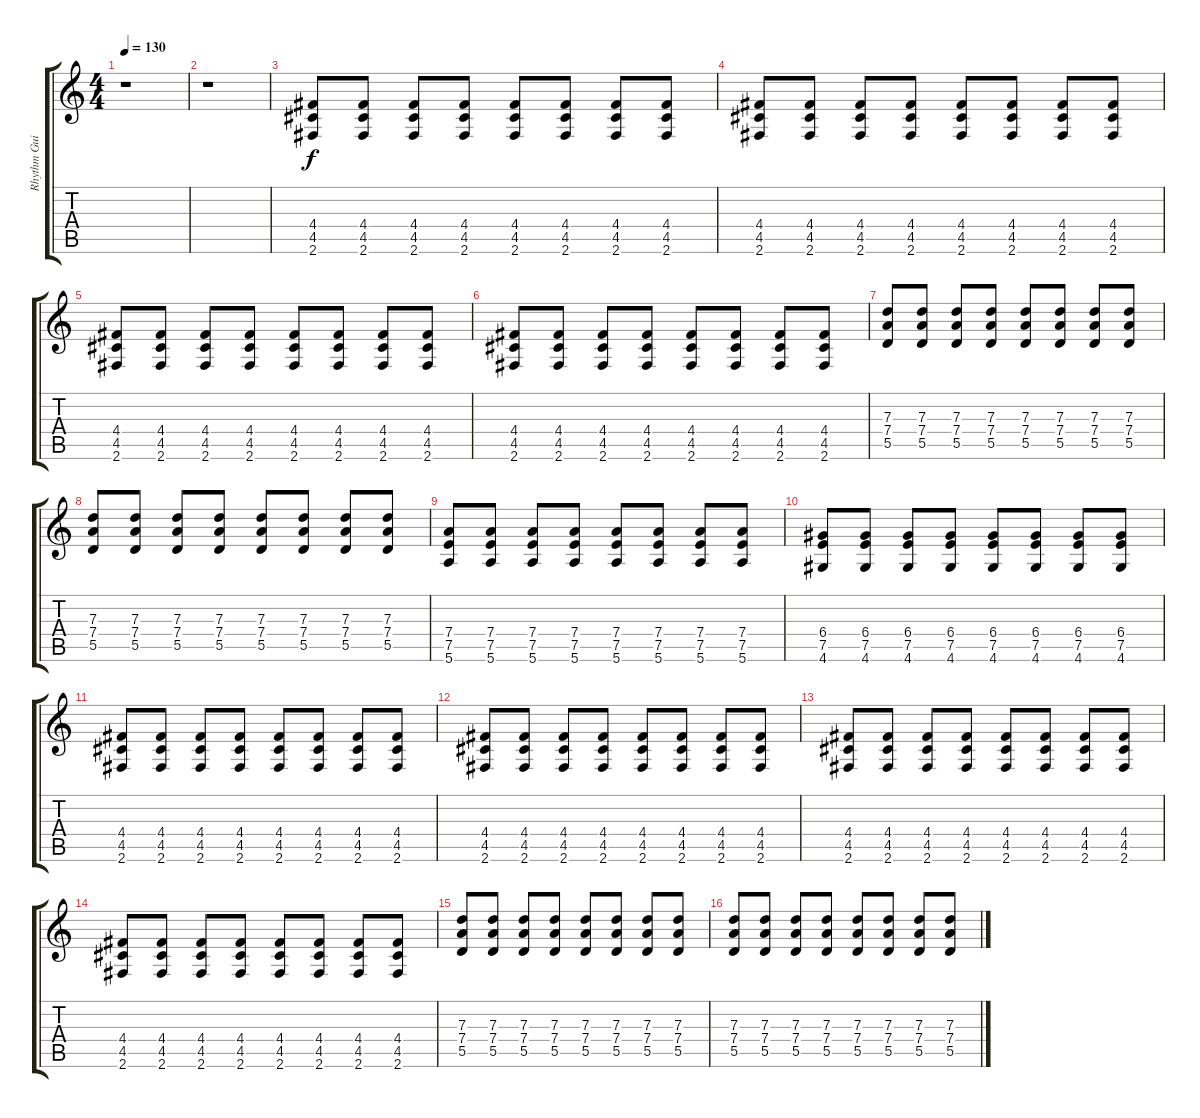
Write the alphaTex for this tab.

\track ("Rhythm Guitar " "Rhythm Gui") {instrument overdrivenguitar}
\staff {score tabs}
\tuning (E4 B3 G3 D3 A2 E2) {hide}
\ts (4 4)
\tempo 130
\clef g2
\ks c
r.1{dy f} |
r.1 |
\section ("" "")
(4.4 4.5 2.6).8{volume 10 instrument overdrivenguitar} (4.4 4.5 2.6).8 (4.4 4.5 2.6).8 (4.4 4.5 2.6).8 (4.4 4.5 2.6).8 (4.4 4.5 2.6).8 (4.4 4.5 2.6).8 (4.4 4.5 2.6).8 |
(4.4 4.5 2.6).8 (4.4 4.5 2.6).8 (4.4 4.5 2.6).8 (4.4 4.5 2.6).8 (4.4 4.5 2.6).8 (4.4 4.5 2.6).8 (4.4 4.5 2.6).8 (4.4 4.5 2.6).8 |
(4.4 4.5 2.6).8 (4.4 4.5 2.6).8 (4.4 4.5 2.6).8 (4.4 4.5 2.6).8 (4.4 4.5 2.6).8 (4.4 4.5 2.6).8 (4.4 4.5 2.6).8 (4.4 4.5 2.6).8 |
(4.4 4.5 2.6).8 (4.4 4.5 2.6).8 (4.4 4.5 2.6).8 (4.4 4.5 2.6).8 (4.4 4.5 2.6).8 (4.4 4.5 2.6).8 (4.4 4.5 2.6).8 (4.4 4.5 2.6).8 |
(7.3 7.4 5.5).8 (7.3 7.4 5.5).8 (7.3 7.4 5.5).8 (7.3 7.4 5.5).8 (7.3 7.4 5.5).8 (7.3 7.4 5.5).8 (7.3 7.4 5.5).8 (7.3 7.4 5.5).8 |
(7.3 7.4 5.5).8 (7.3 7.4 5.5).8 (7.3 7.4 5.5).8 (7.3 7.4 5.5).8 (7.3 7.4 5.5).8 (7.3 7.4 5.5).8 (7.3 7.4 5.5).8 (7.3 7.4 5.5).8 |
(7.4 7.5 5.6).8 (7.4 7.5 5.6).8 (7.4 7.5 5.6).8 (7.4 7.5 5.6).8 (7.4 7.5 5.6).8 (7.4 7.5 5.6).8 (7.4 7.5 5.6).8 (7.4 7.5 5.6).8 |
(6.4 7.5 4.6).8 (6.4 7.5 4.6).8 (6.4 7.5 4.6).8 (6.4 7.5 4.6).8 (6.4 7.5 4.6).8 (6.4 7.5 4.6).8 (6.4 7.5 4.6).8 (6.4 7.5 4.6).8 |
(4.4 4.5 2.6).8 (4.4 4.5 2.6).8 (4.4 4.5 2.6).8 (4.4 4.5 2.6).8 (4.4 4.5 2.6).8 (4.4 4.5 2.6).8 (4.4 4.5 2.6).8 (4.4 4.5 2.6).8 |
(4.4 4.5 2.6).8 (4.4 4.5 2.6).8 (4.4 4.5 2.6).8 (4.4 4.5 2.6).8 (4.4 4.5 2.6).8 (4.4 4.5 2.6).8 (4.4 4.5 2.6).8 (4.4 4.5 2.6).8 |
(4.4 4.5 2.6).8 (4.4 4.5 2.6).8 (4.4 4.5 2.6).8 (4.4 4.5 2.6).8 (4.4 4.5 2.6).8 (4.4 4.5 2.6).8 (4.4 4.5 2.6).8 (4.4 4.5 2.6).8 |
(4.4 4.5 2.6).8 (4.4 4.5 2.6).8 (4.4 4.5 2.6).8 (4.4 4.5 2.6).8 (4.4 4.5 2.6).8 (4.4 4.5 2.6).8 (4.4 4.5 2.6).8 (4.4 4.5 2.6).8 |
(7.3 7.4 5.5).8 (7.3 7.4 5.5).8 (7.3 7.4 5.5).8 (7.3 7.4 5.5).8 (7.3 7.4 5.5).8 (7.3 7.4 5.5).8 (7.3 7.4 5.5).8 (7.3 7.4 5.5).8 |
(7.3 7.4 5.5).8 (7.3 7.4 5.5).8 (7.3 7.4 5.5).8 (7.3 7.4 5.5).8 (7.3 7.4 5.5).8 (7.3 7.4 5.5).8 (7.3 7.4 5.5).8 (7.3 7.4 5.5).8
